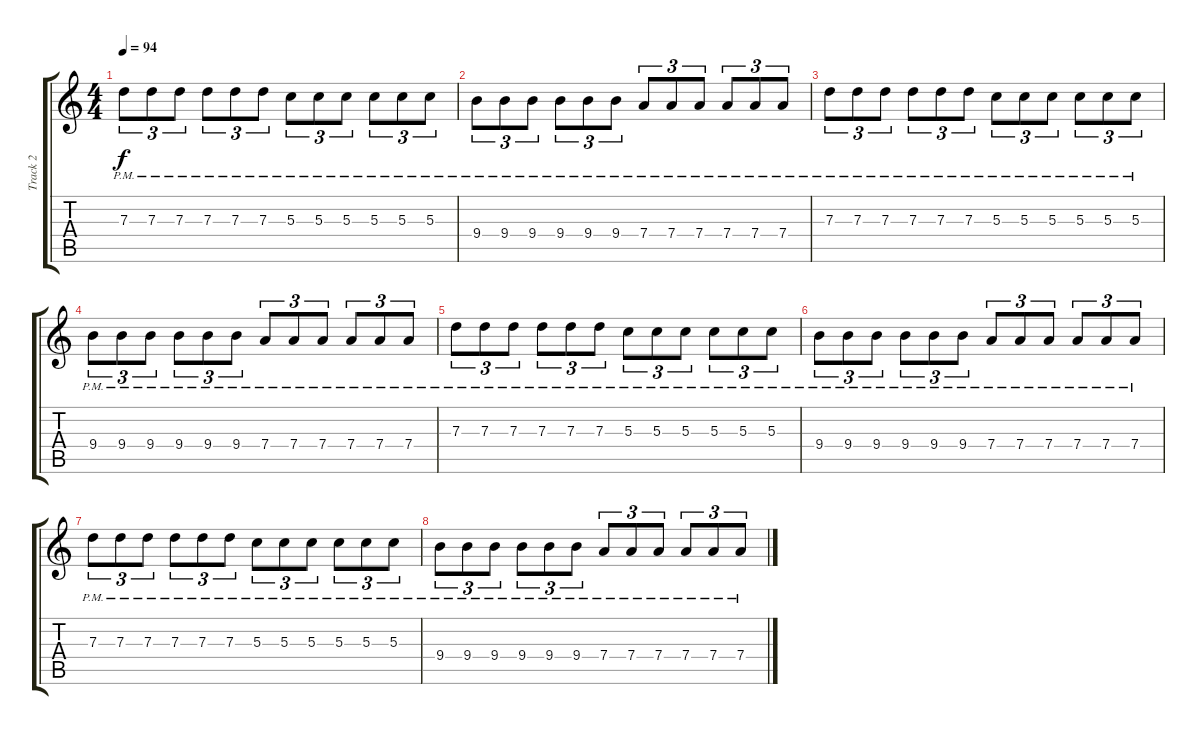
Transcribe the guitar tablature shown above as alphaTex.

\track ("Track 2" "Track 2") {instrument electricguitarjazz}
\staff {score tabs}
\tuning (E4 B3 G3 D3 A2 E2) {hide}
\ts (4 4)
\tempo 94
\clef g2
\ks c
7.3{pm}.8{tu (3 2) dy f} 7.3{pm}.8{tu (3 2)} 7.3{pm}.8{tu (3 2)} 7.3{pm}.8{tu (3 2)} 7.3{pm}.8{tu (3 2)} 7.3{pm}.8{tu (3 2)} 5.3{pm}.8{tu (3 2)} 5.3{pm}.8{tu (3 2)} 5.3{pm}.8{tu (3 2)} 5.3{pm}.8{tu (3 2)} 5.3{pm}.8{tu (3 2)} 5.3{pm}.8{tu (3 2)} |
9.4{pm}.8{tu (3 2)} 9.4{pm}.8{tu (3 2)} 9.4{pm}.8{tu (3 2)} 9.4{pm}.8{tu (3 2)} 9.4{pm}.8{tu (3 2)} 9.4{pm}.8{tu (3 2)} 7.4{pm}.8{tu (3 2)} 7.4{pm}.8{tu (3 2)} 7.4{pm}.8{tu (3 2)} 7.4{pm}.8{tu (3 2)} 7.4{pm}.8{tu (3 2)} 7.4{pm}.8{tu (3 2)} |
7.3{pm}.8{tu (3 2)} 7.3{pm}.8{tu (3 2)} 7.3{pm}.8{tu (3 2)} 7.3{pm}.8{tu (3 2)} 7.3{pm}.8{tu (3 2)} 7.3{pm}.8{tu (3 2)} 5.3{pm}.8{tu (3 2)} 5.3{pm}.8{tu (3 2)} 5.3{pm}.8{tu (3 2)} 5.3{pm}.8{tu (3 2)} 5.3{pm}.8{tu (3 2)} 5.3{pm}.8{tu (3 2)} |
9.4{pm}.8{tu (3 2)} 9.4{pm}.8{tu (3 2)} 9.4{pm}.8{tu (3 2)} 9.4{pm}.8{tu (3 2)} 9.4{pm}.8{tu (3 2)} 9.4{pm}.8{tu (3 2)} 7.4{pm}.8{tu (3 2)} 7.4{pm}.8{tu (3 2)} 7.4{pm}.8{tu (3 2)} 7.4{pm}.8{tu (3 2)} 7.4{pm}.8{tu (3 2)} 7.4{pm}.8{tu (3 2)} |
7.3{pm}.8{tu (3 2)} 7.3{pm}.8{tu (3 2)} 7.3{pm}.8{tu (3 2)} 7.3{pm}.8{tu (3 2)} 7.3{pm}.8{tu (3 2)} 7.3{pm}.8{tu (3 2)} 5.3{pm}.8{tu (3 2)} 5.3{pm}.8{tu (3 2)} 5.3{pm}.8{tu (3 2)} 5.3{pm}.8{tu (3 2)} 5.3{pm}.8{tu (3 2)} 5.3{pm}.8{tu (3 2)} |
9.4{pm}.8{tu (3 2)} 9.4{pm}.8{tu (3 2)} 9.4{pm}.8{tu (3 2)} 9.4{pm}.8{tu (3 2)} 9.4{pm}.8{tu (3 2)} 9.4{pm}.8{tu (3 2)} 7.4{pm}.8{tu (3 2)} 7.4{pm}.8{tu (3 2)} 7.4{pm}.8{tu (3 2)} 7.4{pm}.8{tu (3 2)} 7.4{pm}.8{tu (3 2)} 7.4{pm}.8{tu (3 2)} |
7.3{pm}.8{tu (3 2)} 7.3{pm}.8{tu (3 2)} 7.3{pm}.8{tu (3 2)} 7.3{pm}.8{tu (3 2)} 7.3{pm}.8{tu (3 2)} 7.3{pm}.8{tu (3 2)} 5.3{pm}.8{tu (3 2)} 5.3{pm}.8{tu (3 2)} 5.3{pm}.8{tu (3 2)} 5.3{pm}.8{tu (3 2)} 5.3{pm}.8{tu (3 2)} 5.3{pm}.8{tu (3 2)} |
9.4{pm}.8{tu (3 2)} 9.4{pm}.8{tu (3 2)} 9.4{pm}.8{tu (3 2)} 9.4{pm}.8{tu (3 2)} 9.4{pm}.8{tu (3 2)} 9.4{pm}.8{tu (3 2)} 7.4{pm}.8{tu (3 2)} 7.4{pm}.8{tu (3 2)} 7.4{pm}.8{tu (3 2)} 7.4{pm}.8{tu (3 2)} 7.4{pm}.8{tu (3 2)} 7.4{pm}.8{tu (3 2)}
